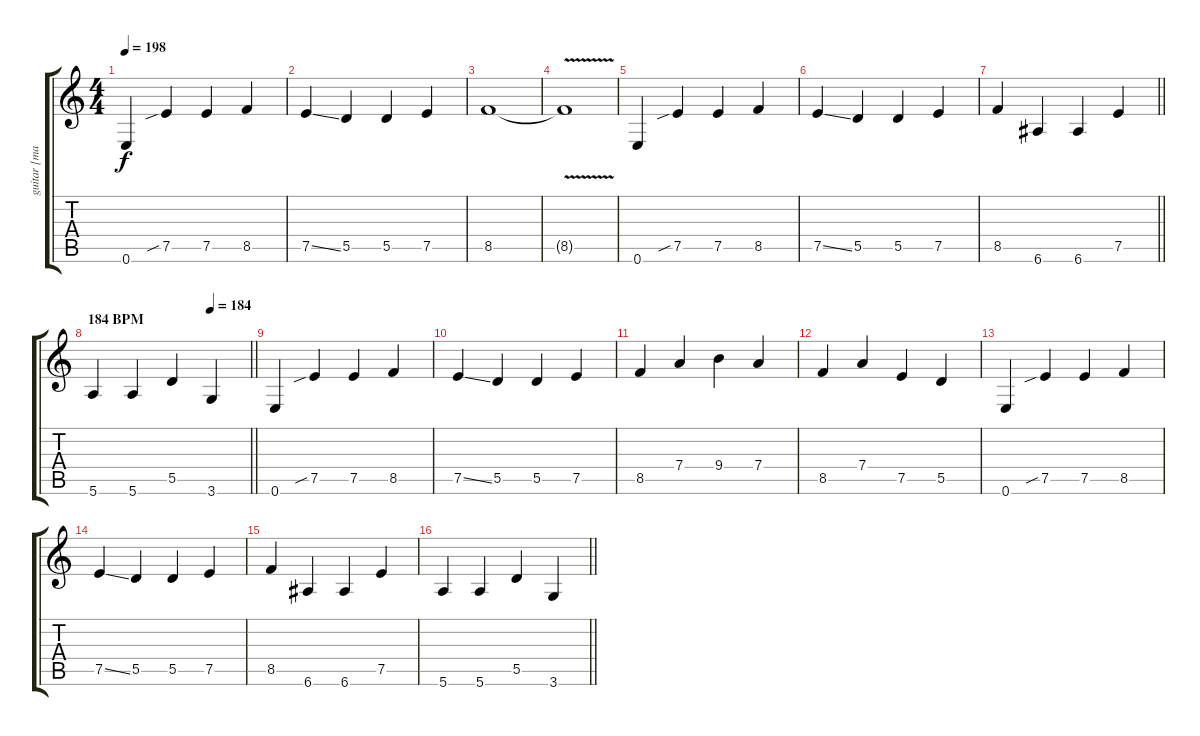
\track ("guitar [maneki]" "guitar [ma") {instrument distortionguitar}
\staff {score tabs}
\tuning (E4 B3 G3 D3 A2 E2) {hide}
\ts (4 4)
\tempo 198
\clef g2
\ks c
0.6.4{dy f} 7.5{sib}.4 7.5.4 8.5.4 |
7.5{ss}.4 5.5.4 5.5.4 7.5.4 |
8.5.1 |
8.5{v t}.1 |
0.6.4 7.5{sib}.4 7.5.4 8.5.4 |
7.5{ss}.4 5.5.4 5.5.4 7.5.4 |
\barLineRight lightlight
8.5.4 6.6.4 6.6.4 7.5.4 |
\section ("" "184 BPM")
\tempo (184 0.75)
\barLineRight lightlight
5.6.4 5.6.4 5.5.4 3.6.4 |
\section ("" "")
0.6.4 7.5{sib}.4 7.5.4 8.5.4 |
7.5{ss}.4 5.5.4 5.5.4 7.5.4 |
8.5.4 7.4.4 9.4.4 7.4.4 |
8.5.4 7.4.4 7.5.4 5.5.4 |
0.6.4 7.5{sib}.4 7.5.4 8.5.4 |
7.5{ss}.4 5.5.4 5.5.4 7.5.4 |
8.5.4 6.6.4 6.6.4 7.5.4 |
\barLineRight lightlight
5.6.4 5.6.4 5.5.4 3.6.4
